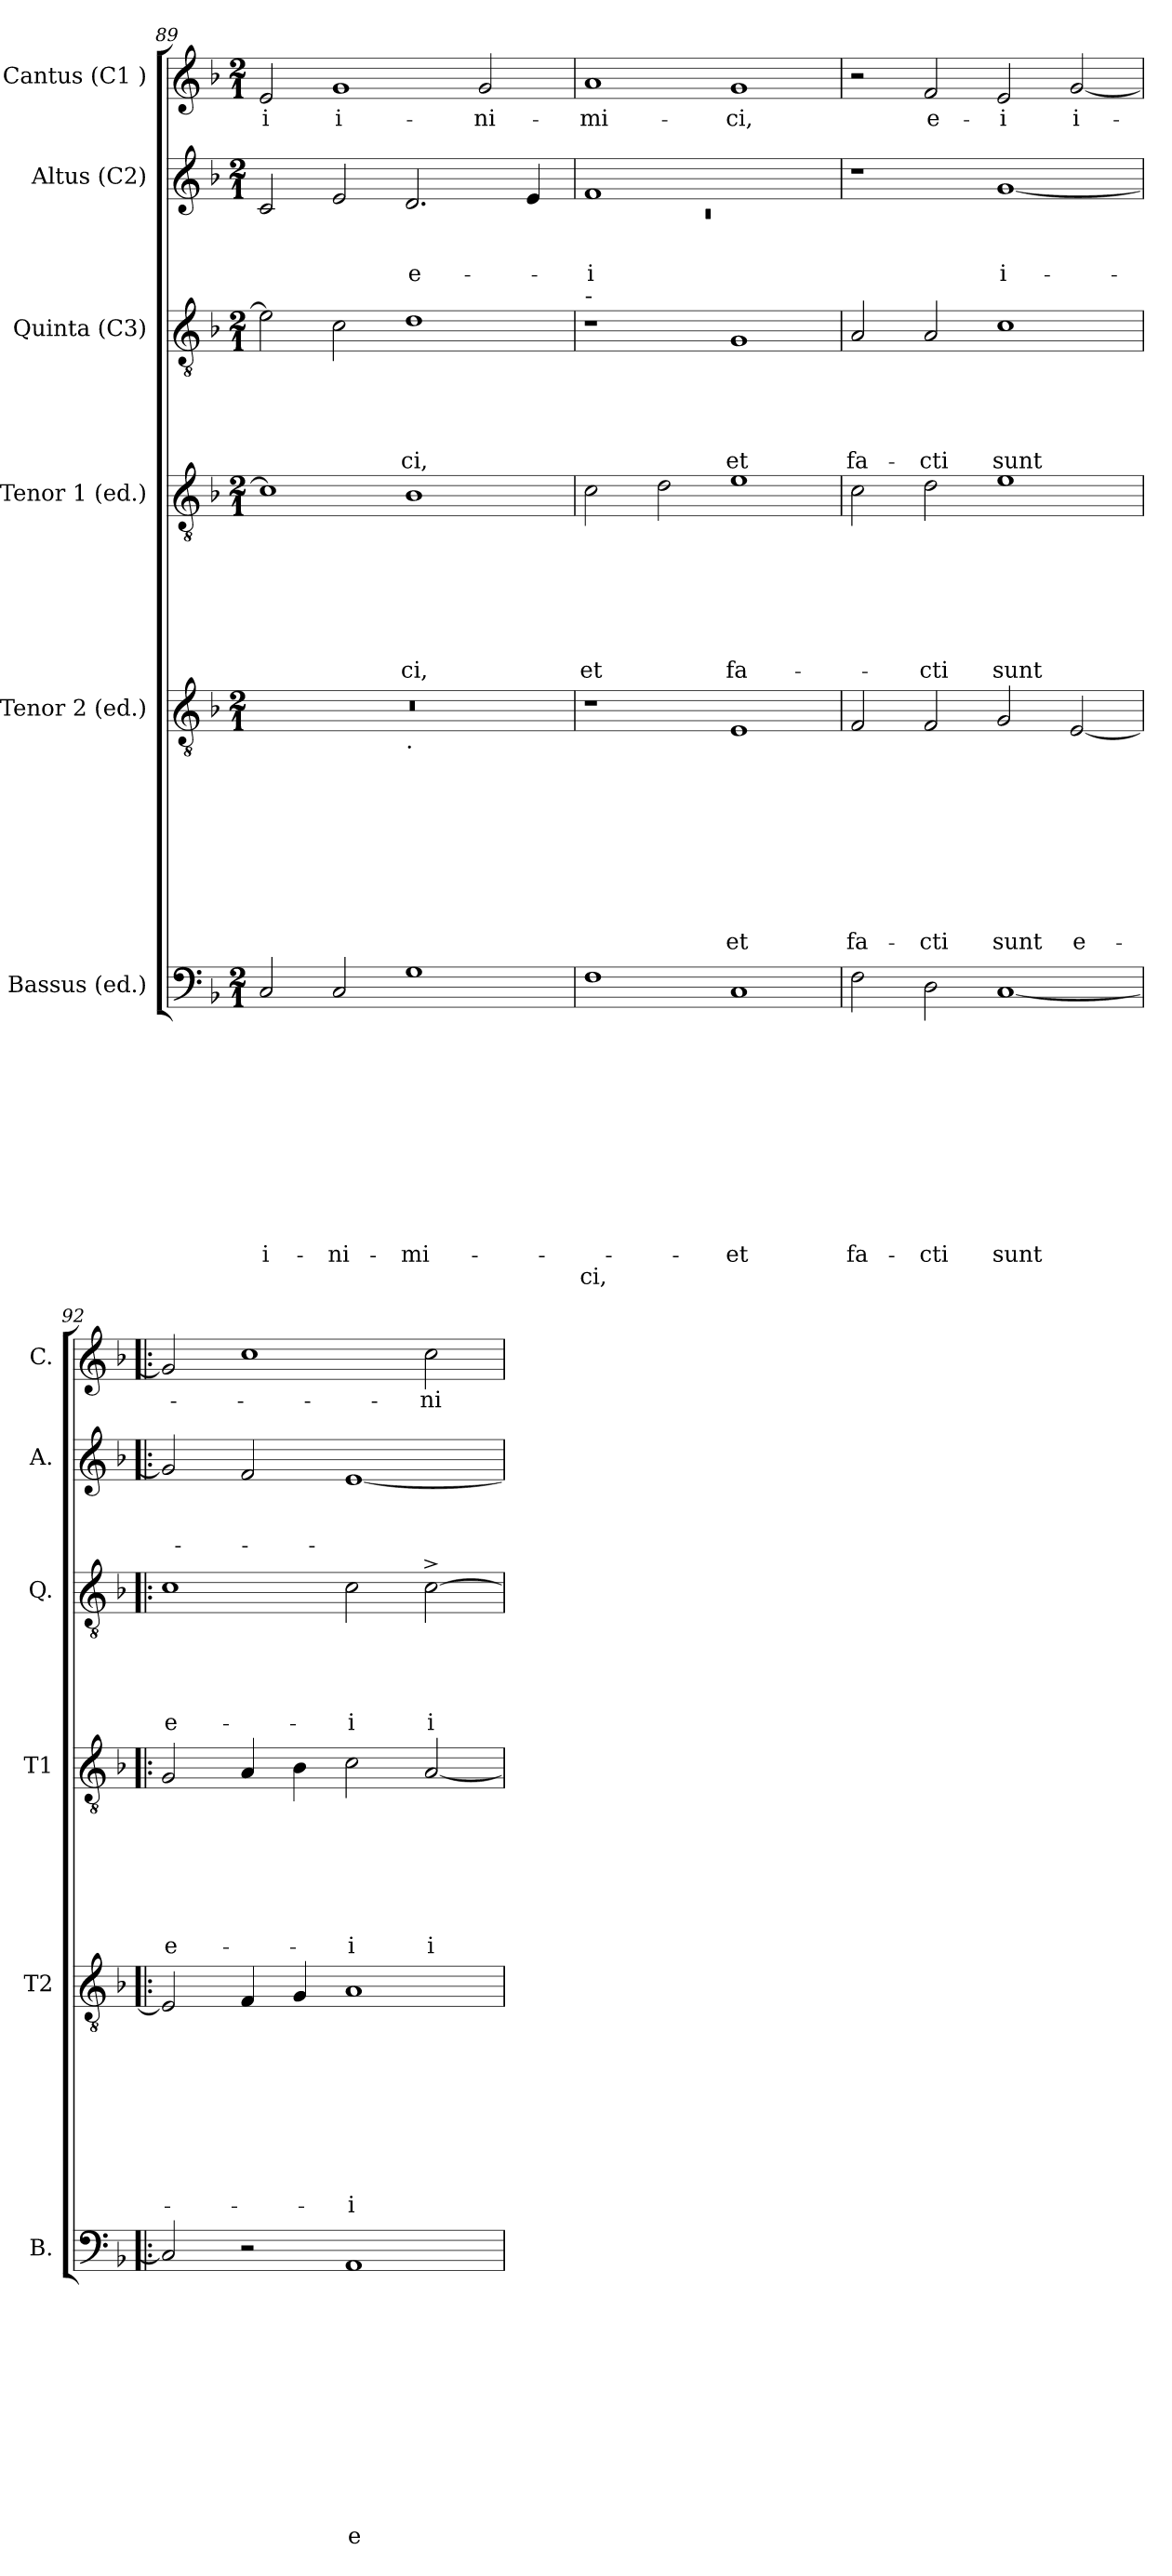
**kern	**text	**text	**text	**text	**text	**text	**text	**text	**text	**text	**text	**text	**kern	**text	**text	**text	**text	**text	**text	**text	**text	**text	**kern	**text	**text	**text	**text	**text	**text	**text	**kern	**text	**text	**text	**text	**text	**kern	**text	**text	**text	**kern	**text
*part6	*part6	*part6	*part6	*part6	*part6	*part6	*part6	*part6	*part6	*part6	*part6	*part6	*part5	*part5	*part5	*part5	*part5	*part5	*part5	*part5	*part5	*part5	*part4	*part4	*part4	*part4	*part4	*part4	*part4	*part4	*part3	*part3	*part3	*part3	*part3	*part3	*part2	*part2	*part2	*part2	*part1	*part1
*staff6	*staff6	*staff6	*staff6	*staff6	*staff6	*staff6	*staff6	*staff6	*staff6	*staff6	*staff6	*staff6	*staff5	*staff5	*staff5	*staff5	*staff5	*staff5	*staff5	*staff5	*staff5	*staff5	*staff4	*staff4	*staff4	*staff4	*staff4	*staff4	*staff4	*staff4	*staff3	*staff3	*staff3	*staff3	*staff3	*staff3	*staff2	*staff2	*staff2	*staff2	*staff1	*staff1
*I"Bassus (ed.)	*	*	*	*	*	*	*	*	*	*	*	*	*I"Tenor 2 (ed.)	*	*	*	*	*	*	*	*	*	*I"Tenor 1 (ed.)	*	*	*	*	*	*	*	*I"Quinta (C3)	*	*	*	*	*	*I"Altus (C2)	*	*	*	*I"Cantus (C1 )	*
*I'B.	*	*	*	*	*	*	*	*	*	*	*	*	*I'T2	*	*	*	*	*	*	*	*	*	*I'T1	*	*	*	*	*	*	*	*I'Q.	*	*	*	*	*	*I'A.	*	*	*	*I'C.	*
*clefF4	*	*	*	*	*	*	*	*	*	*	*	*	*clefGv2	*	*	*	*	*	*	*	*	*	*clefGv2	*	*	*	*	*	*	*	*clefGv2	*	*	*	*	*	*clefG2	*	*	*	*clefG2	*
*k[b-]	*	*	*	*	*	*	*	*	*	*	*	*	*k[b-]	*	*	*	*	*	*	*	*	*	*k[b-]	*	*	*	*	*	*	*	*k[b-]	*	*	*	*	*	*k[b-]	*	*	*	*k[b-]	*
*F:	*	*	*	*	*	*	*	*	*	*	*	*	*F:	*	*	*	*	*	*	*	*	*	*F:	*	*	*	*	*	*	*	*F:	*	*	*	*	*	*F:	*	*	*	*F:	*
*M2/1	*	*	*	*	*	*	*	*	*	*	*	*	*M2/1	*	*	*	*	*	*	*	*	*	*M2/1	*	*	*	*	*	*	*	*M2/1	*	*	*	*	*	*M2/1	*	*	*	*M2/1	*
=89	=89	=89	=89	=89	=89	=89	=89	=89	=89	=89	=89	=89	=89	=89	=89	=89	=89	=89	=89	=89	=89	=89	=89	=89	=89	=89	=89	=89	=89	=89	=89	=89	=89	=89	=89	=89	=89	=89	=89	=89	=89	=89
!	!	!	!	!	!	!	!	!	!	!	!LO:LY:b	!	!	!	!	!	!	!	!	!	!	!	!	!	!	!	!	!	!	!	!	!	!	!	!	!	!	!	!	!	!	!LO:LY:b
*	*	*	*	*	*	*	*	*	*	*	*	*	*^	*	*	*	*	*	*	*	*	*	*	*	*	*	*	*	*	*	*	*	*	*	*	*	*	*	*	*	*	*
2C/	.	.	.	.	.	.	.	.	.	.	i-	.	0r	1ryy	.	.	.	.	.	.	.	.	.	1c]	.	.	.	.	.	.	.	2e\]	.	.	.	.	.	2c/	.	.	.	2e/	-i
!	!	!	!	!	!	!	!	!	!	!	!LO:LY:b	!	!	!	!	!	!	!	!	!	!	!	!	!	!	!	!	!	!	!	!	!	!	!	!	!	!	!	!	!	!	!	!LO:LY:b:rj
2C/	.	.	.	.	.	.	.	.	.	.	-ni-	.	.	.	.	.	.	.	.	.	.	.	.	.	.	.	.	.	.	.	.	2c\	.	.	.	.	.	2e/	.	.	.	1g	i-
!	!	!	!	!	!	!	!	!	!	!	!	!	!	!LO:TX:b:t=.	!	!	!	!	!	!	!	!	!	!	!	!	!	!	!	!	!	!	!	!	!	!	!	!	!	!	!	!	!
!	!	!	!	!	!	!	!	!	!	!	!LO:LY:b	!	!	!	!	!	!	!	!	!	!	!	!	!	!	!	!	!	!	!	!LO:LY:b	!	!	!	!	!	!LO:LY:b	!	!	!	!LO:LY:b:rj	!	!
1G	.	.	.	.	.	.	.	.	.	.	-mi-	.	.	1ryy	.	.	.	.	.	.	.	.	.	1B-	.	.	.	.	.	.	-ci,	1d	.	.	.	.	-ci,	2.d/	.	.	e-	.	.
!	!	!	!	!	!	!	!	!	!	!	!	!	!	!	!	!	!	!	!	!	!	!	!	!	!	!	!	!	!	!	!	!	!	!	!	!	!	!	!	!	!	!	!LO:LY:b
.	.	.	.	.	.	.	.	.	.	.	.	.	.	.	.	.	.	.	.	.	.	.	.	.	.	.	.	.	.	.	.	.	.	.	.	.	.	.	.	.	.	2g/	-ni-
.	.	.	.	.	.	.	.	.	.	.	.	.	.	.	.	.	.	.	.	.	.	.	.	.	.	.	.	.	.	.	.	.	.	.	.	.	.	4e/	.	.	.	.	.
!!LO:PB:g=z
=90	=90	=90	=90	=90	=90	=90	=90	=90	=90	=90	=90	=90	=90	=90	=90	=90	=90	=90	=90	=90	=90	=90	=90	=90	=90	=90	=90	=90	=90	=90	=90	=90	=90	=90	=90	=90	=90	=90	=90	=90	=90	=90	=90
*	*	*	*	*	*	*	*	*	*	*	*	*	*	*	*	*	*	*	*	*	*	*	*	*	*	*	*	*	*	*	*	*	*	*	*	*	*	*^	*	*	*	*	*
!	!	!	!	!	!	!	!	!	!	!	!	!	!	!	!	!	!	!	!	!	!	!	!	!	!	!	!	!	!	!	!	!LO:TX:a:t=-	!	!	!	!	!	!	!	!	!	!	!	!
!	!	!	!	!	!	!	!	!	!	!	!	!LO:LY:b	!	!	!	!	!	!	!	!	!	!	!	!	!	!	!	!	!	!	!LO:LY:b	!	!	!	!	!	!	!	!LO:N:vis=1	!	!	!LO:LY:b:rj	!	!LO:LY:b
*	*	*	*	*	*	*	*	*	*	*	*	*	*v	*v	*	*	*	*	*	*	*	*	*	*	*	*	*	*	*	*	*	*	*	*	*	*	*	*	*	*	*	*	*	*
1F	.	.	.	.	.	.	.	.	.	.	.	ci,	1r	.	.	.	.	.	.	.	.	.	2c\	.	.	.	.	.	.	et	1r	.	.	.	.	.	1f	0rc	.	.	-i	1a	-mi-
.	.	.	.	.	.	.	.	.	.	.	.	.	.	.	.	.	.	.	.	.	.	.	2d\	.	.	.	.	.	.	.	.	.	.	.	.	.	.	.	.	.	.	.	.
!	!	!	!	!	!	!	!	!	!	!	!LO:LY:b	!	!	!	!	!	!	!	!	!	!	!LO:LY:b	!	!	!	!	!	!	!	!LO:LY:b	!	!	!	!	!	!LO:LY:b	!	!	!	!	!	!	!LO:LY:b
1C	.	.	.	.	.	.	.	.	.	.	-et	.	1E	.	.	.	.	.	.	.	.	et	1e	.	.	.	.	.	.	fa-	1G	.	.	.	.	et	1ryy	.	.	.	.	1g	-ci,
*	*	*	*	*	*	*	*	*	*	*	*	*	*	*	*	*	*	*	*	*	*	*	*	*	*	*	*	*	*	*	*	*	*	*	*	*	*v	*v	*	*	*	*	*
=91	=91	=91	=91	=91	=91	=91	=91	=91	=91	=91	=91	=91	=91	=91	=91	=91	=91	=91	=91	=91	=91	=91	=91	=91	=91	=91	=91	=91	=91	=91	=91	=91	=91	=91	=91	=91	=91	=91	=91	=91	=91	=91
!	!	!	!	!	!	!	!	!	!	!	!LO:LY:b	!	!	!	!	!	!	!	!	!	!	!LO:LY:b	!	!	!	!	!	!	!	!	!	!	!	!	!	!LO:LY:b	!	!	!	!	!	!
2F\	.	.	.	.	.	.	.	.	.	.	fa-	.	2F/	.	.	.	.	.	.	.	.	fa-	2c\	.	.	.	.	.	.	.	2A/	.	.	.	.	fa-	1r	.	.	.	2r	.
!	!	!	!	!	!	!	!	!	!	!	!LO:LY:b	!	!	!	!	!	!	!	!	!	!	!LO:LY:b	!	!	!	!	!	!	!	!LO:LY:b	!	!	!	!	!	!LO:LY:b	!	!	!	!	!	!LO:LY:b
2D\	.	.	.	.	.	.	.	.	.	.	-cti	.	2F/	.	.	.	.	.	.	.	.	-cti	2d\	.	.	.	.	.	.	-cti	2A/	.	.	.	.	-cti	.	.	.	.	2f/	e-
!	!	!	!	!	!	!	!	!	!	!	!LO:LY:b	!	!	!	!	!	!	!	!	!	!	!LO:LY:b	!	!	!	!	!	!	!	!LO:LY:b	!	!	!	!	!	!LO:LY:b	!	!	!	!LO:LY:b:rj	!	!LO:LY:b
[<1C	.	.	.	.	.	.	.	.	.	.	sunt	.	2G/	.	.	.	.	.	.	.	.	sunt	1e	.	.	.	.	.	.	sunt	1c	.	.	.	.	sunt	[<1g	.	.	i-	2e/	-i
!	!	!	!	!	!	!	!	!	!	!	!	!	!	!	!	!	!	!	!	!	!	!LO:LY:b:rj	!	!	!	!	!	!	!	!	!	!	!	!	!	!	!	!	!	!	!	!LO:LY:b:rj
.	.	.	.	.	.	.	.	.	.	.	.	.	[<2E/	.	.	.	.	.	.	.	.	e-	.	.	.	.	.	.	.	.	.	.	.	.	.	.	.	.	.	.	[<2g/	i-
=92!|:	=92!|:	=92!|:	=92!|:	=92!|:	=92!|:	=92!|:	=92!|:	=92!|:	=92!|:	=92!|:	=92!|:	=92!|:	=92!|:	=92!|:	=92!|:	=92!|:	=92!|:	=92!|:	=92!|:	=92!|:	=92!|:	=92!|:	=92!|:	=92!|:	=92!|:	=92!|:	=92!|:	=92!|:	=92!|:	=92!|:	=92!|:	=92!|:	=92!|:	=92!|:	=92!|:	=92!|:	=92!|:	=92!|:	=92!|:	=92!|:	=92!|:	=92!|:
!	!	!	!	!	!	!	!	!	!	!	!	!	!	!	!	!	!	!	!	!	!	!	!	!	!	!	!	!	!	!LO:LY:b:rj	!	!	!	!	!	!LO:LY:b:rj	!	!	!	!	!	!
2C/]	.	.	.	.	.	.	.	.	.	.	.	.	2E/]	.	.	.	.	.	.	.	.	.	2G/	.	.	.	.	.	.	e-	1c	.	.	.	.	e-	2g/]	.	.	.	2g/]	.
2r	.	.	.	.	.	.	.	.	.	.	.	.	4F/	.	.	.	.	.	.	.	.	.	4A/	.	.	.	.	.	.	.	.	.	.	.	.	.	2f/	.	.	.	1cc	.
.	.	.	.	.	.	.	.	.	.	.	.	.	4G/	.	.	.	.	.	.	.	.	.	4B-\	.	.	.	.	.	.	.	.	.	.	.	.	.	.	.	.	.	.	.
!	!	!	!	!	!	!	!	!	!	!	!	!LO:LY:b:rj	!	!	!	!	!	!	!	!	!	!LO:LY:b:rj	!	!	!	!	!	!	!	!LO:LY:b	!	!	!	!	!	!LO:LY:b	!	!	!	!	!	!
1AA	.	.	.	.	.	.	.	.	.	.	.	e-	1A	.	.	.	.	.	.	.	.	-i	2c\	.	.	.	.	.	.	-i	2c\	.	.	.	.	-i	[<1e	.	.	.	.	.
!	!	!	!	!	!	!	!	!	!	!	!	!	!	!	!	!	!	!	!	!	!	!	!	!	!	!	!	!	!	!LO:LY:b:rj	!	!	!	!	!	!LO:LY:b:rj	!	!	!	!	!	!LO:LY:b
.	.	.	.	.	.	.	.	.	.	.	.	.	.	.	.	.	.	.	.	.	.	.	[<2A/	.	.	.	.	.	.	i-	[>2c^>\	.	.	.	.	i-	.	.	.	.	2cc\	-ni-
=	=	=	=	=	=	=	=	=	=	=	=	=	=	=	=	=	=	=	=	=	=	=	=	=	=	=	=	=	=	=	=	=	=	=	=	=	=	=	=	=	=	=
*-	*-	*-	*-	*-	*-	*-	*-	*-	*-	*-	*-	*-	*-	*-	*-	*-	*-	*-	*-	*-	*-	*-	*-	*-	*-	*-	*-	*-	*-	*-	*-	*-	*-	*-	*-	*-	*-	*-	*-	*-	*-	*-
